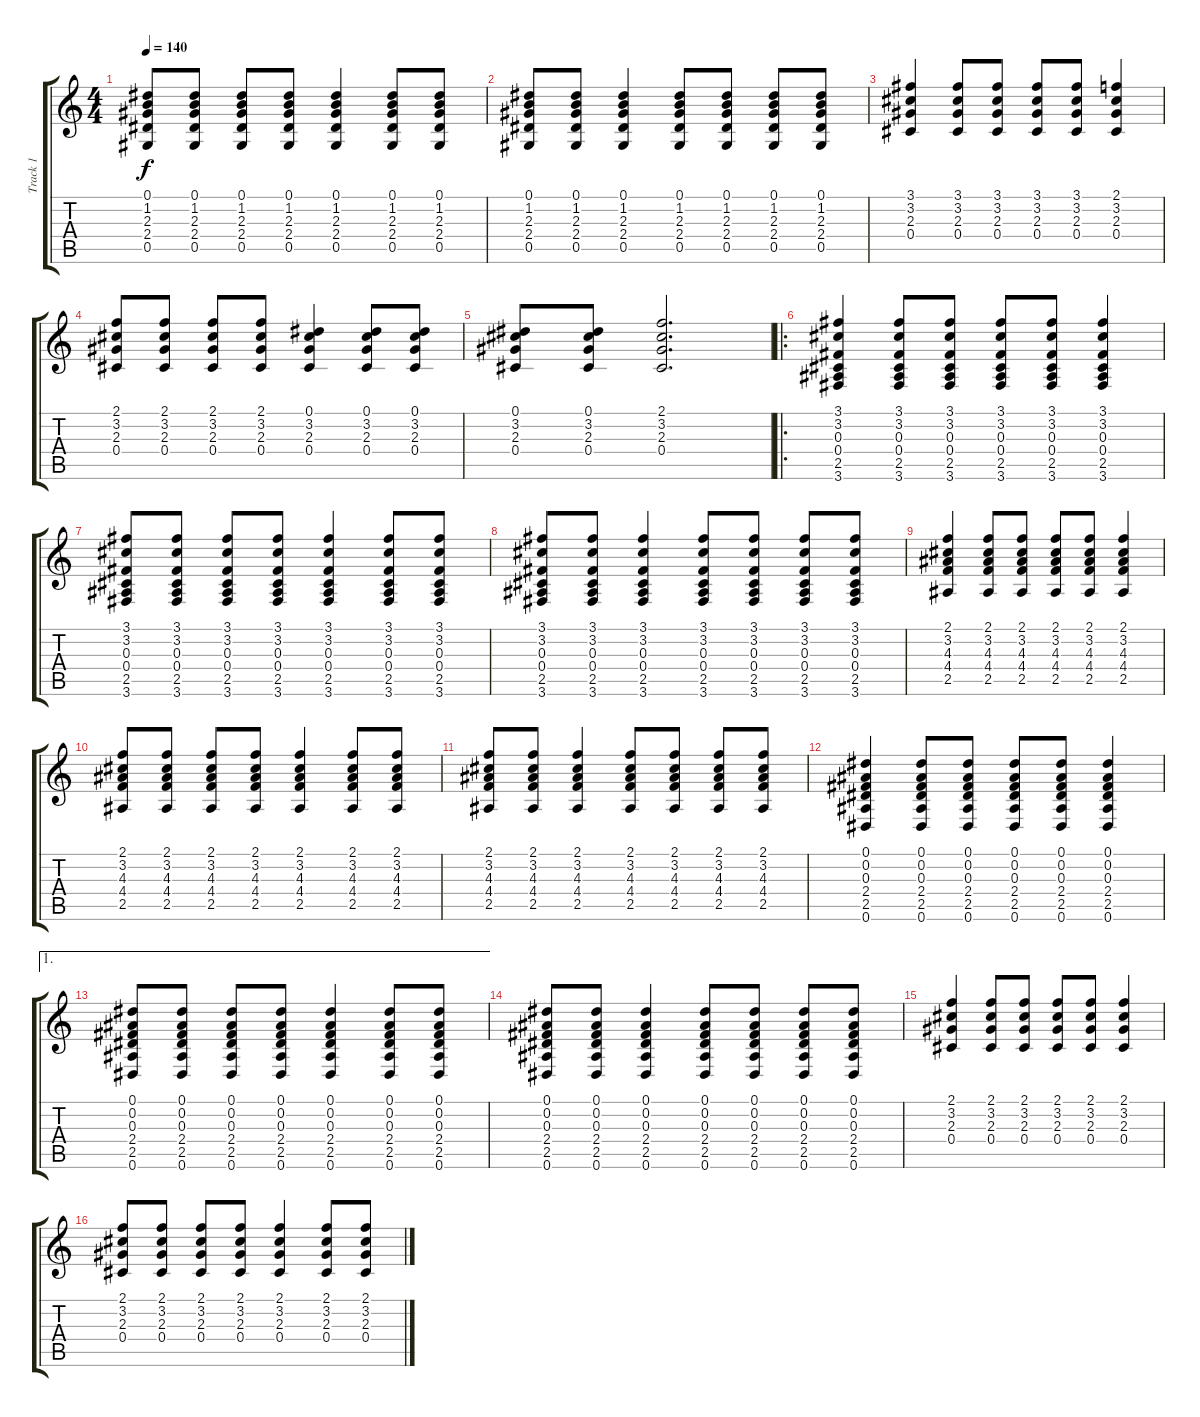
\track ("Track 1" "Track 1") {instrument acousticguitarsteel}
\staff {score tabs}
\tuning (Eb4 Bb3 Gb3 Db3 Ab2 Eb2) {hide}
\ts (4 4)
\tempo 140
\clef g2
\ks c
(0.1 1.2 2.3 2.4 0.5).8{dy f} (0.1 1.2 2.3 2.4 0.5).8 (0.1 1.2 2.3 2.4 0.5).8 (0.1 1.2 2.3 2.4 0.5).8 (0.1 1.2 2.3 2.4 0.5).4 (0.1 1.2 2.3 2.4 0.5).8 (0.1 1.2 2.3 2.4 0.5).8 |
(0.1 1.2 2.3 2.4 0.5).8 (0.1 1.2 2.3 2.4 0.5).8 (0.1 1.2 2.3 2.4 0.5).4 (0.1 1.2 2.3 2.4 0.5).8 (0.1 1.2 2.3 2.4 0.5).8 (0.1 1.2 2.3 2.4 0.5).8 (0.1 1.2 2.3 2.4 0.5).8 |
(3.1 3.2 2.3 0.4).4 (3.1 3.2 2.3 0.4).8 (3.1 3.2 2.3 0.4).8 (3.1 3.2 2.3 0.4).8 (3.1 3.2 2.3 0.4).8 (2.1 3.2 2.3 0.4).4 |
(2.1 3.2 2.3 0.4).8 (2.1 3.2 2.3 0.4).8 (2.1 3.2 2.3 0.4).8 (2.1 3.2 2.3 0.4).8 (0.1 3.2 2.3 0.4).4 (0.1 3.2 2.3 0.4).8 (0.1 3.2 2.3 0.4).8 |
(0.1 3.2 2.3 0.4).8 (0.1 3.2 2.3 0.4).8 (2.1 3.2 2.3 0.4).2{d} |
\ro
(3.1 3.2 0.3 0.4 2.5 3.6).4 (3.1 3.2 0.3 0.4 2.5 3.6).8 (3.1 3.2 0.3 0.4 2.5 3.6).8 (3.1 3.2 0.3 0.4 2.5 3.6).8 (3.1 3.2 0.3 0.4 2.5 3.6).8 (3.1 3.2 0.3 0.4 2.5 3.6).4 |
(3.1 3.2 0.3 0.4 2.5 3.6).8 (3.1 3.2 0.3 0.4 2.5 3.6).8 (3.1 3.2 0.3 0.4 2.5 3.6).8 (3.1 3.2 0.3 0.4 2.5 3.6).8 (3.1 3.2 0.3 0.4 2.5 3.6).4 (3.1 3.2 0.3 0.4 2.5 3.6).8 (3.1 3.2 0.3 0.4 2.5 3.6).8 |
(3.1 3.2 0.3 0.4 2.5 3.6).8 (3.1 3.2 0.3 0.4 2.5 3.6).8 (3.1 3.2 0.3 0.4 2.5 3.6).4 (3.1 3.2 0.3 0.4 2.5 3.6).8 (3.1 3.2 0.3 0.4 2.5 3.6).8 (3.1 3.2 0.3 0.4 2.5 3.6).8 (3.1 3.2 0.3 0.4 2.5 3.6).8 |
(2.1 3.2 4.3 4.4 2.5).4 (2.1 3.2 4.3 4.4 2.5).8 (2.1 3.2 4.3 4.4 2.5).8 (2.1 3.2 4.3 4.4 2.5).8 (2.1 3.2 4.3 4.4 2.5).8 (2.1 3.2 4.3 4.4 2.5).4 |
(2.1 3.2 4.3 4.4 2.5).8 (2.1 3.2 4.3 4.4 2.5).8 (2.1 3.2 4.3 4.4 2.5).8 (2.1 3.2 4.3 4.4 2.5).8 (2.1 3.2 4.3 4.4 2.5).4 (2.1 3.2 4.3 4.4 2.5).8 (2.1 3.2 4.3 4.4 2.5).8 |
(2.1 3.2 4.3 4.4 2.5).8 (2.1 3.2 4.3 4.4 2.5).8 (2.1 3.2 4.3 4.4 2.5).4 (2.1 3.2 4.3 4.4 2.5).8 (2.1 3.2 4.3 4.4 2.5).8 (2.1 3.2 4.3 4.4 2.5).8 (2.1 3.2 4.3 4.4 2.5).8 |
(0.1 0.2 0.3 2.4 2.5 0.6).4 (0.1 0.2 0.3 2.4 2.5 0.6).8 (0.1 0.2 0.3 2.4 2.5 0.6).8 (0.1 0.2 0.3 2.4 2.5 0.6).8 (0.1 0.2 0.3 2.4 2.5 0.6).8 (0.1 0.2 0.3 2.4 2.5 0.6).4 |
\ae 1
(0.1 0.2 0.3 2.4 2.5 0.6).8 (0.1 0.2 0.3 2.4 2.5 0.6).8 (0.1 0.2 0.3 2.4 2.5 0.6).8 (0.1 0.2 0.3 2.4 2.5 0.6).8 (0.1 0.2 0.3 2.4 2.5 0.6).4 (0.1 0.2 0.3 2.4 2.5 0.6).8 (0.1 0.2 0.3 2.4 2.5 0.6).8 |
(0.1 0.2 0.3 2.4 2.5 0.6).8 (0.1 0.2 0.3 2.4 2.5 0.6).8 (0.1 0.2 0.3 2.4 2.5 0.6).4 (0.1 0.2 0.3 2.4 2.5 0.6).8 (0.1 0.2 0.3 2.4 2.5 0.6).8 (0.1 0.2 0.3 2.4 2.5 0.6).8 (0.1 0.2 0.3 2.4 2.5 0.6).8 |
(2.1 3.2 2.3 0.4).4 (2.1 3.2 2.3 0.4).8 (2.1 3.2 2.3 0.4).8 (2.1 3.2 2.3 0.4).8 (2.1 3.2 2.3 0.4).8 (2.1 3.2 2.3 0.4).4 |
(2.1 3.2 2.3 0.4).8 (2.1 3.2 2.3 0.4).8 (2.1 3.2 2.3 0.4).8 (2.1 3.2 2.3 0.4).8 (2.1 3.2 2.3 0.4).4 (2.1 3.2 2.3 0.4).8 (2.1 3.2 2.3 0.4).8
